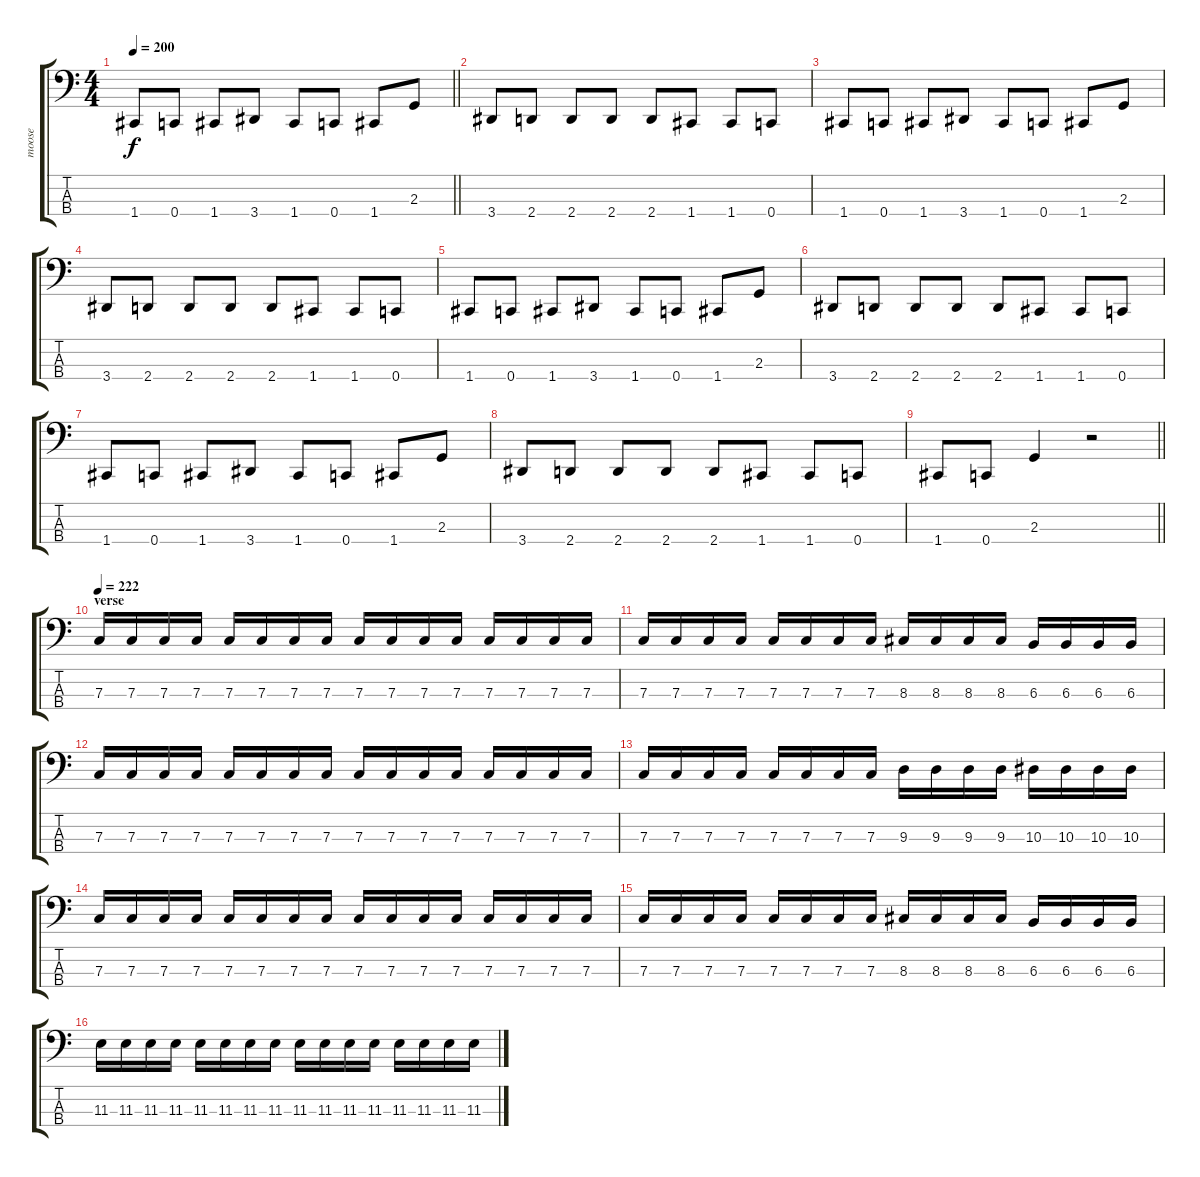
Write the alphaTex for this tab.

\track ("moose" "moose") {instrument slapbass1}
\staff {score tabs}
\tuning (Eb2 Bb1 F1 C1) {hide}
\ts (4 4)
\tempo 200
\clef f4
\barLineRight lightlight
\ks c
1.4.8{dy f} 0.4.8 1.4.8 3.4.8 1.4.8 0.4.8 1.4.8 2.3.8 |
3.4.8 2.4.8 2.4.8 2.4.8 2.4.8 1.4.8 1.4.8 0.4.8 |
1.4.8 0.4.8 1.4.8 3.4.8 1.4.8 0.4.8 1.4.8 2.3.8 |
3.4.8 2.4.8 2.4.8 2.4.8 2.4.8 1.4.8 1.4.8 0.4.8 |
1.4.8 0.4.8 1.4.8 3.4.8 1.4.8 0.4.8 1.4.8 2.3.8 |
3.4.8 2.4.8 2.4.8 2.4.8 2.4.8 1.4.8 1.4.8 0.4.8 |
1.4.8 0.4.8 1.4.8 3.4.8 1.4.8 0.4.8 1.4.8 2.3.8 |
3.4.8 2.4.8 2.4.8 2.4.8 2.4.8 1.4.8 1.4.8 0.4.8 |
\barLineRight lightlight
1.4.8 0.4.8 2.3.4 r.2 |
\section ("" "verse")
\tempo 222
7.3.16 7.3.16 7.3.16 7.3.16 7.3.16 7.3.16 7.3.16 7.3.16 7.3.16 7.3.16 7.3.16 7.3.16 7.3.16 7.3.16 7.3.16 7.3.16 |
7.3.16 7.3.16 7.3.16 7.3.16 7.3.16 7.3.16 7.3.16 7.3.16 8.3.16 8.3.16 8.3.16 8.3.16 6.3.16 6.3.16 6.3.16 6.3.16 |
7.3.16 7.3.16 7.3.16 7.3.16 7.3.16 7.3.16 7.3.16 7.3.16 7.3.16 7.3.16 7.3.16 7.3.16 7.3.16 7.3.16 7.3.16 7.3.16 |
7.3.16 7.3.16 7.3.16 7.3.16 7.3.16 7.3.16 7.3.16 7.3.16 9.3.16 9.3.16 9.3.16 9.3.16 10.3.16 10.3.16 10.3.16 10.3.16 |
7.3.16 7.3.16 7.3.16 7.3.16 7.3.16 7.3.16 7.3.16 7.3.16 7.3.16 7.3.16 7.3.16 7.3.16 7.3.16 7.3.16 7.3.16 7.3.16 |
7.3.16 7.3.16 7.3.16 7.3.16 7.3.16 7.3.16 7.3.16 7.3.16 8.3.16 8.3.16 8.3.16 8.3.16 6.3.16 6.3.16 6.3.16 6.3.16 |
11.3.16 11.3.16 11.3.16 11.3.16 11.3.16 11.3.16 11.3.16 11.3.16 11.3.16 11.3.16 11.3.16 11.3.16 11.3.16 11.3.16 11.3.16 11.3.16
